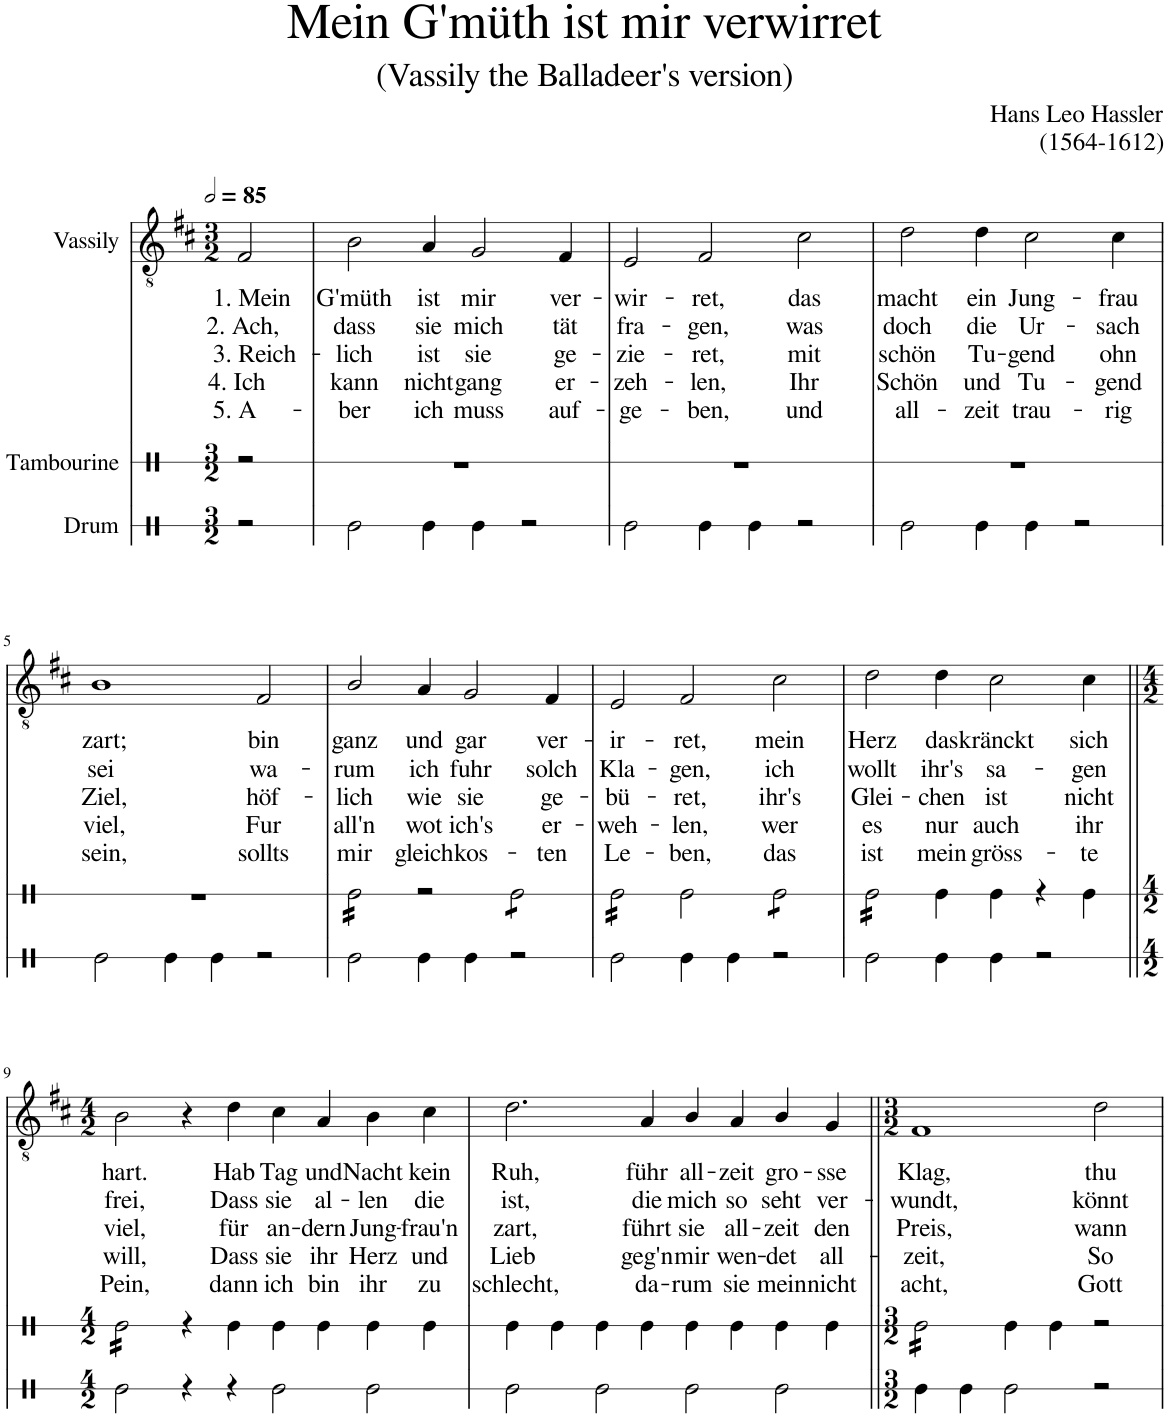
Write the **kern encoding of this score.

**kern	**kern	**kern	**text	**text	**text	**text	**text
*part3	*part2	*part1	*part1	*part1	*part1	*part1	*part1
*staff3	*staff2	*staff1	*staff1	*staff1	*staff1	*staff1	*staff1
*I"Drum	*I"Tambourine	*I"Vassily	*	*	*	*	*
*	*I'Tmbn	*I'V	*	*	*	*	*
*stria1	*stria1	*	*	*	*	*	*
*clefX	*clefX	*clefGv2	*	*	*	*	*
*k[]	*k[]	*k[f#c#]	*	*	*	*	*
*	*	*D:	*	*	*	*	*
*M3/2	*M3/2	*M3/2	*	*	*	*	*
*MM170	*MM170	*MM170	*	*	*	*	*
=1	=1	=1	=1	=1	=1	=1	=1
!	!	!	!LO:LY:b	!LO:LY:b	!LO:LY:b	!LO:LY:b	!LO:LY:b
2r	2r	2F#/	1. Mein	2. Ach,	3. Reich-	-4. Ich	5. A-
=2	=2	=2	=2	=2	=2	=2	=2
!	!	!	!LO:LY:b	!LO:LY:b	!LO:LY:b	!LO:LY:b	!LO:LY:b
2Re\	1.r	2B\	-G'müth	dass	lich	kann	ber
!	!	!	!LO:LY:b	!LO:LY:b	!LO:LY:b	!LO:LY:b	!LO:LY:b
4Re\	.	4A/	ist	sie	ist	nicht	ich
!	!	!	!LO:LY:b	!LO:LY:b	!LO:LY:b	!LO:LY:b	!LO:LY:b
4Re\	.	2G/	mir	mich	sie	gang	muss
2r	.	.	.	.	.	.	.
!	!	!	!LO:LY:b	!LO:LY:b	!LO:LY:b	!LO:LY:b	!LO:LY:b
.	.	4F#/	ver-	-tät	ge-	-er-	-auf-
=3	=3	=3	=3	=3	=3	=3	=3
!	!	!	!LO:LY:b	!LO:LY:b	!LO:LY:b	!LO:LY:b	!LO:LY:b
2Re\	1.r	2E/	-wir-	-fra-	-zie-	-zeh-	-ge-
!	!	!	!LO:LY:b	!LO:LY:b	!LO:LY:b	!LO:LY:b	!LO:LY:b
4Re\	.	2F#/	-ret,	gen,	ret,	len,	ben,
4Re\	.	.	.	.	.	.	.
!	!	!	!LO:LY:b	!LO:LY:b	!LO:LY:b	!LO:LY:b	!LO:LY:b
2r	.	2c#\	das	was	mit	Ihr	und
=4	=4	=4	=4	=4	=4	=4	=4
!	!	!	!LO:LY:b	!LO:LY:b	!LO:LY:b	!LO:LY:b	!LO:LY:b
2Re\	1.r	2d\	macht	doch	schön	Schön	all-
!	!	!	!LO:LY:b	!LO:LY:b	!LO:LY:b	!LO:LY:b	!LO:LY:b
4Re\	.	4d\	-ein	die	Tu-	-und	zeit
!	!	!	!LO:LY:b	!LO:LY:b	!LO:LY:b	!LO:LY:b	!LO:LY:b
4Re\	.	2c#\	Jung-	-Ur-	-gend	Tu-	-trau-
2r	.	.	.	.	.	.	.
!	!	!	!LO:LY:b	!LO:LY:b	!LO:LY:b	!LO:LY:b	!LO:LY:b
.	.	4c#\	-frau	sach	ohn	gend	rig
!!LO:LB:g=z
=5	=5	=5	=5	=5	=5	=5	=5
!	!	!	!LO:LY:b	!LO:LY:b	!LO:LY:b	!LO:LY:b	!LO:LY:b
2Re\	1.r	1B	zart;	sei	Ziel,	viel,	sein,
4Re\	.	.	.	.	.	.	.
4Re\	.	.	.	.	.	.	.
!	!	!	!LO:LY:b	!LO:LY:b	!LO:LY:b	!LO:LY:b	!LO:LY:b
2r	.	2F#/	bin	wa-	-höf-	-Fur	sollts
=6	=6	=6	=6	=6	=6	=6	=6
!	!	!	!LO:LY:b	!LO:LY:b	!LO:LY:b	!LO:LY:b	!LO:LY:b
*	*tremolo	*	*	*	*	*	*
2Re\	16Re\LL	2B/	ganz	rum	lich	all'n	mir
.	16Re\	.	.	.	.	.	.
.	16Re\	.	.	.	.	.	.
.	16Re\	.	.	.	.	.	.
.	16Re\	.	.	.	.	.	.
.	16Re\	.	.	.	.	.	.
.	16Re\	.	.	.	.	.	.
.	16Re\JJ	.	.	.	.	.	.
!	!	!	!LO:LY:b	!LO:LY:b	!LO:LY:b	!LO:LY:b	!LO:LY:b
4Re\	2r	4A/	und	ich	wie	wot	gleich
!	!	!	!LO:LY:b	!LO:LY:b	!LO:LY:b	!LO:LY:b	!LO:LY:b
4Re\	.	2G/	gar	fuhr	sie	ich's	kos-
2r	8Re\L	.	.	.	.	.	.
.	8Re\	.	.	.	.	.	.
!	!	!	!LO:LY:b	!LO:LY:b	!LO:LY:b	!LO:LY:b	!LO:LY:b
.	8Re\	4F#/	-ver-	-solch	ge-	-er-	-ten
.	8Re\J	.	.	.	.	.	.
=7	=7	=7	=7	=7	=7	=7	=7
!	!	!	!LO:LY:b	!LO:LY:b	!LO:LY:b	!LO:LY:b	!LO:LY:b
2Re\	16Re\LL	2E/	ir-	-Kla-	-bü-	-weh-	-Le-
.	16Re\	.	.	.	.	.	.
.	16Re\	.	.	.	.	.	.
.	16Re\	.	.	.	.	.	.
.	16Re\	.	.	.	.	.	.
.	16Re\	.	.	.	.	.	.
.	16Re\	.	.	.	.	.	.
.	16Re\JJ	.	.	.	.	.	.
*	*Xtremolo	*	*	*	*	*	*
!	!	!	!LO:LY:b	!LO:LY:b	!LO:LY:b	!LO:LY:b	!LO:LY:b
4Re\	2Re\	2F#/	-ret,	gen,	ret,	len,	ben,
4Re\	.	.	.	.	.	.	.
!	!	!	!LO:LY:b	!LO:LY:b	!LO:LY:b	!LO:LY:b	!LO:LY:b
*	*tremolo	*	*	*	*	*	*
2r	8Re\L	2c#\	mein	ich	ihr's	wer	das
.	8Re\	.	.	.	.	.	.
.	8Re\	.	.	.	.	.	.
.	8Re\J	.	.	.	.	.	.
=8	=8	=8	=8	=8	=8	=8	=8
!	!	!	!LO:LY:b	!LO:LY:b	!LO:LY:b	!LO:LY:b	!LO:LY:b
2Re\	16Re\LL	2d\	Herz	wollt	Glei-	-es	ist
.	16Re\	.	.	.	.	.	.
.	16Re\	.	.	.	.	.	.
.	16Re\	.	.	.	.	.	.
.	16Re\	.	.	.	.	.	.
.	16Re\	.	.	.	.	.	.
.	16Re\	.	.	.	.	.	.
.	16Re\JJ	.	.	.	.	.	.
*	*Xtremolo	*	*	*	*	*	*
!	!	!	!LO:LY:b	!LO:LY:b	!LO:LY:b	!LO:LY:b	!LO:LY:b
4Re\	4Re\	4d\	das	ihr's	chen	nur	mein
!	!	!	!LO:LY:b	!LO:LY:b	!LO:LY:b	!LO:LY:b	!LO:LY:b
4Re\	4Re\	2c#\	kränckt	sa-	-ist	auch	gröss-
2r	4r	.	.	.	.	.	.
!	!	!	!LO:LY:b	!LO:LY:b	!LO:LY:b	!LO:LY:b	!LO:LY:b
.	4Re\	4c#\	-sich	gen	nicht	ihr	te
!!LO:LB:g=z
=9||	=9||	=9||	=9||	=9||	=9||	=9||	=9||
*M4/2	*M4/2	*M4/2	*	*	*	*	*
!	!	!	!LO:LY:b	!LO:LY:b	!LO:LY:b	!LO:LY:b	!LO:LY:b
*	*tremolo	*	*	*	*	*	*
2Re\	16Re\LL	2B\	hart.	frei,	viel,	will,	Pein,
.	16Re\	.	.	.	.	.	.
.	16Re\	.	.	.	.	.	.
.	16Re\	.	.	.	.	.	.
.	16Re\	.	.	.	.	.	.
.	16Re\	.	.	.	.	.	.
.	16Re\	.	.	.	.	.	.
.	16Re\JJ	.	.	.	.	.	.
*	*Xtremolo	*	*	*	*	*	*
4r	4r	4r	.	.	.	.	.
!	!	!	!LO:LY:b	!LO:LY:b	!LO:LY:b	!LO:LY:b	!LO:LY:b
4r	4Re\	4d\	Hab	Dass	für	Dass	dann
!	!	!	!LO:LY:b	!LO:LY:b	!LO:LY:b	!LO:LY:b	!LO:LY:b
2Re\	4Re\	4c#\	Tag	sie	an-	-sie	ich
!	!	!	!LO:LY:b	!LO:LY:b	!LO:LY:b	!LO:LY:b	!LO:LY:b
.	4Re\	4A/	und	al-	-dern	ihr	bin
!	!	!	!LO:LY:b	!LO:LY:b	!LO:LY:b	!LO:LY:b	!LO:LY:b
2Re\	4Re\	4B\	Nacht	len	Jung-	-Herz	ihr
!	!	!	!LO:LY:b	!LO:LY:b	!LO:LY:b	!LO:LY:b	!LO:LY:b
.	4Re\	4c#\	kein	die	frau'n	und	zu
=10	=10	=10	=10	=10	=10	=10	=10
!	!	!	!LO:LY:b	!LO:LY:b	!LO:LY:b	!LO:LY:b	!LO:LY:b
2Re\	4Re\	2.d\	Ruh,	ist,	zart,	Lieb	schlecht,
.	4Re\	.	.	.	.	.	.
2Re\	4Re\	.	.	.	.	.	.
!	!	!	!LO:LY:b	!LO:LY:b	!LO:LY:b	!LO:LY:b	!LO:LY:b
.	4Re\	4A/	führ	die	führt	geg'n	da-
!	!	!	!LO:LY:b	!LO:LY:b	!LO:LY:b	!LO:LY:b	!LO:LY:b
2Re\	4Re\	4B/	-all-	-mich	sie	mir	rum
!	!	!	!LO:LY:b	!LO:LY:b	!LO:LY:b	!LO:LY:b	!LO:LY:b
.	4Re\	4A/	zeit	so	all-	-wen-	-sie
!	!	!	!LO:LY:b	!LO:LY:b	!LO:LY:b	!LO:LY:b	!LO:LY:b
2Re\	4Re\	4B/	gro-	-seht	zeit	det	mein
!	!	!	!LO:LY:b	!LO:LY:b	!LO:LY:b	!LO:LY:b	!LO:LY:b
.	4Re\	4G/	sse	ver-	-den	all-	-nicht
=11||	=11||	=11||	=11||	=11||	=11||	=11||	=11||
*M3/2	*M3/2	*M3/2	*	*	*	*	*
!	!	!	!LO:LY:b	!LO:LY:b	!LO:LY:b	!LO:LY:b	!LO:LY:b
*	*tremolo	*	*	*	*	*	*
4Re\	16Re\LL	1F#	Klag,	wundt,	Preis,	zeit,	acht,
.	16Re\	.	.	.	.	.	.
.	16Re\	.	.	.	.	.	.
.	16Re\	.	.	.	.	.	.
4Re\	16Re\	.	.	.	.	.	.
.	16Re\	.	.	.	.	.	.
.	16Re\	.	.	.	.	.	.
.	16Re\JJ	.	.	.	.	.	.
*	*Xtremolo	*	*	*	*	*	*
2Re\	4Re\	.	.	.	.	.	.
.	4Re\	.	.	.	.	.	.
!	!	!	!LO:LY:b	!LO:LY:b	!LO:LY:b	!LO:LY:b	!LO:LY:b
2r	2r	2d\	thu	könnt	wann	So	Gott
=	=	=	=	=	=	=	=
*-	*-	*-	*-	*-	*-	*-	*-
